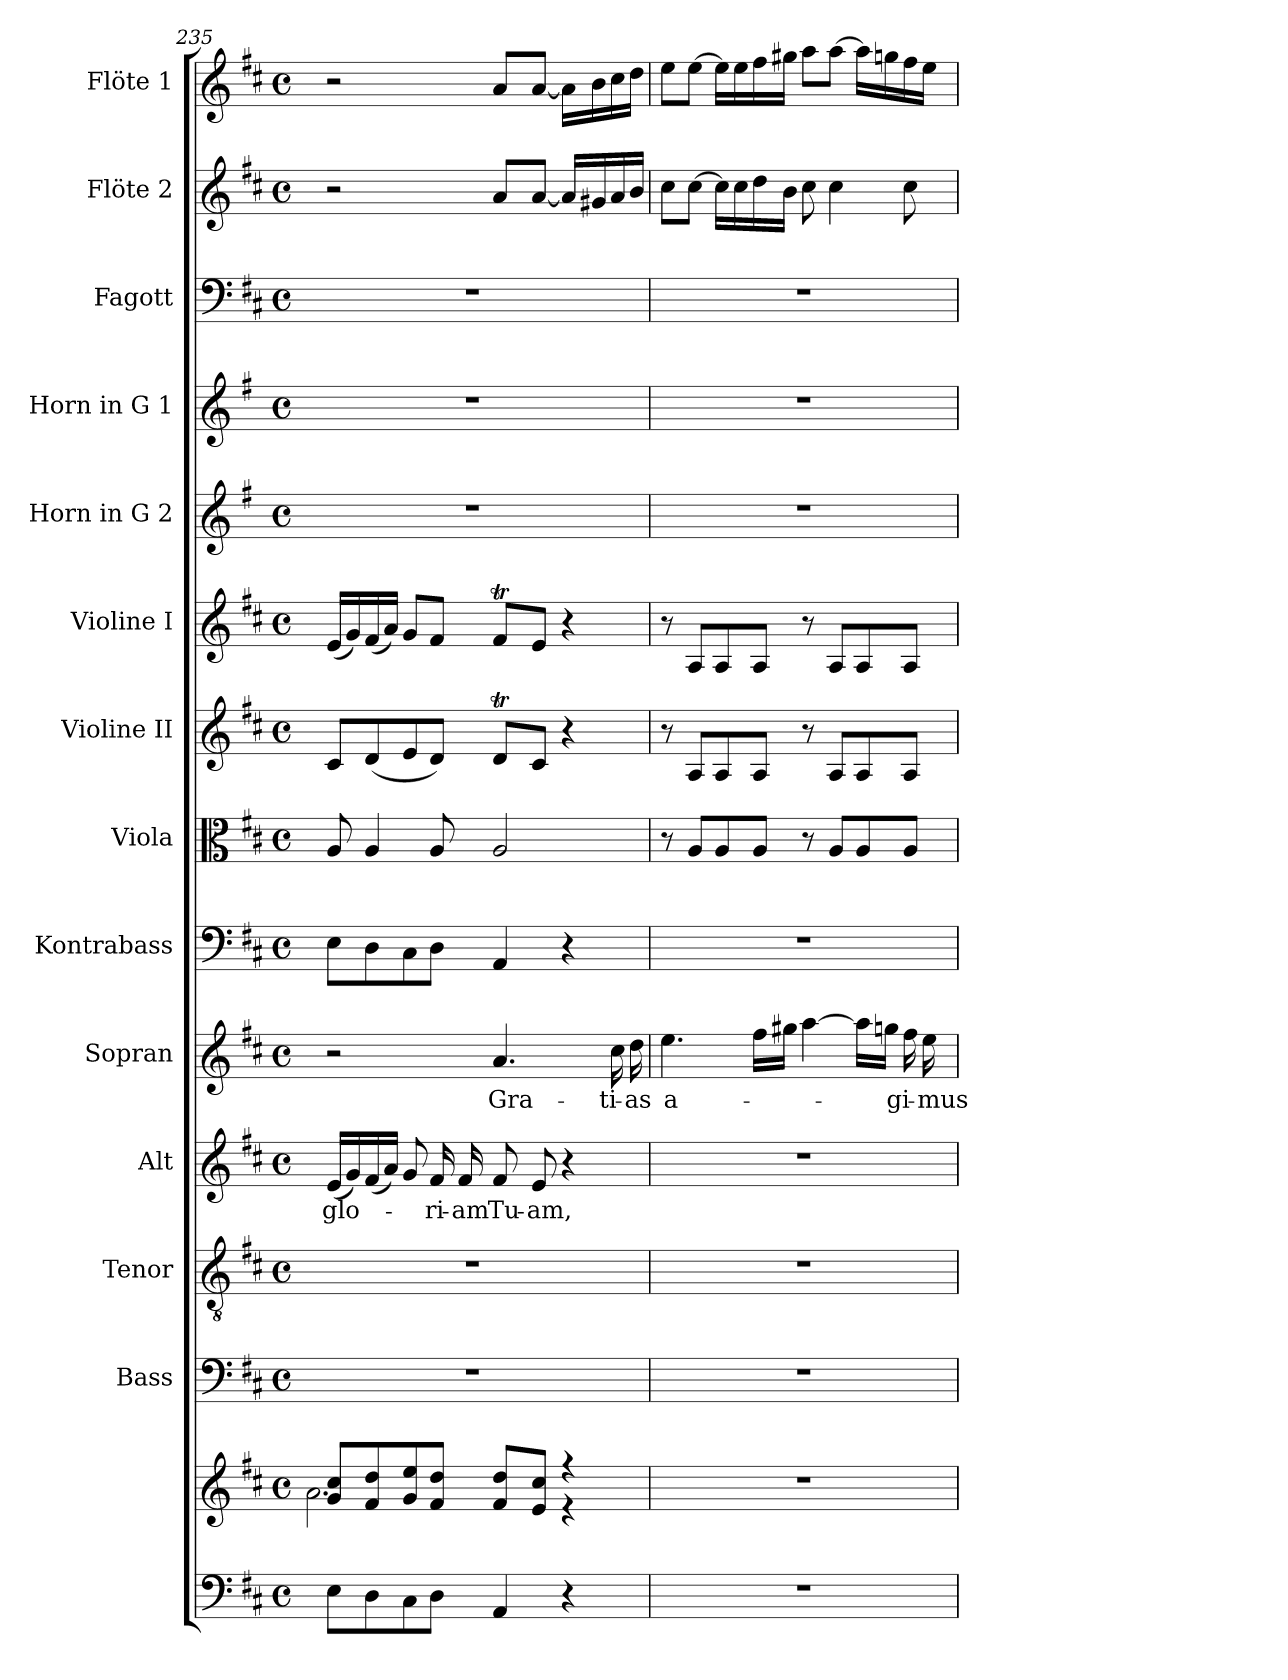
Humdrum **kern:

**kern	**kern	**kern	**kern	**kern	**text	**kern	**text	**kern	**kern	**kern	**kern	**kern	**kern	**kern	**kern	**kern
*part14	*part14	*part13	*part12	*part11	*part11	*part10	*part10	*part9	*part8	*part7	*part6	*part5	*part4	*part3	*part2	*part1
*staff15	*staff14	*staff13	*staff12	*staff11	*staff11	*staff10	*staff10	*staff9	*staff8	*staff7	*staff6	*staff5	*staff4	*staff3	*staff2	*staff1
*	*	*I"Bass	*I"Tenor	*I"Alt	*	*I"Sopran	*	*I"Kontrabass	*I"Viola	*I"Violine II	*I"Violine I	*I"Horn in G 2	*I"Horn in G 1	*I"Fagott	*I"Flöte 2	*I"Flöte 1
*	*	*I'B.	*I'T.	*I'A.	*	*I'S.	*	*I'Kb.	*I'Vla.	*I'Vl. II	*I'Vl. I	*	*	*I'Fg.	*I'Fl. 2	*I'Fl. 1
!!LO:PB:g=z
*clefF4	*clefG2	*clefF4	*clefGv2	*clefG2	*	*clefG2	*	*clefF4	*clefC3	*clefG2	*clefG2	*clefG2	*clefG2	*clefF4	*clefG2	*clefG2
*	*	*	*	*	*	*	*	*ITrd7c12	*	*	*	*ITrd3c5	*ITrd3c5	*	*	*
*k[f#c#]	*k[f#c#]	*k[f#c#]	*k[f#c#]	*k[f#c#]	*	*k[f#c#]	*	*k[f#c#]	*k[f#c#]	*k[f#c#]	*k[f#c#]	*k[f#c#]	*k[f#c#]	*k[f#c#]	*k[f#c#]	*k[f#c#]
*D:	*D:	*D:	*D:	*D:	*	*D:	*	*D:	*D:	*D:	*D:	*D:	*D:	*D:	*D:	*D:
*M4/4	*M4/4	*M4/4	*M4/4	*M4/4	*	*M4/4	*	*M4/4	*M4/4	*M4/4	*M4/4	*M4/4	*M4/4	*M4/4	*M4/4	*M4/4
*met(c)	*met(c)	*met(c)	*met(c)	*met(c)	*	*met(c)	*	*met(c)	*met(c)	*met(c)	*met(c)	*met(c)	*met(c)	*met(c)	*met(c)	*met(c)
=235	=235	=235	=235	=235	=235	=235	=235	=235	=235	=235	=235	=235	=235	=235	=235	=235
*	*^	*	*	*	*	*	*	*	*	*	*	*	*	*	*	*
!	!	!	!	!	!	!LO:LY:b	!	!	!	!	!	!	!	!	!	!	!
8E\L	8g/ 8cc#/L	2.a\	1r	1r	(<16e/LL	glo-	2r	.	8EE\L	8A/	8c#/L	(<16e/LL	1r	1r	1r	2r	2r
.	.	.	.	.	16g/)	.	.	.	.	.	.	16g/)	.	.	.	.	.
8D\	8f#/ 8dd/	.	.	.	(<16f#/	.	.	.	8DD\	4A/	(<8d/	(<16f#/	.	.	.	.	.
.	.	.	.	.	16a/JJ)	.	.	.	.	.	.	16a/JJ)	.	.	.	.	.
8C#\	8g/ 8ee/	.	.	.	8g/	.	.	.	8CC#\	.	8e/	8g/L	.	.	.	.	.
!	!	!	!	!	!	!LO:LY:b	!	!	!	!	!	!	!	!	!	!	!
8D\J	8f#/ 8dd/J	.	.	.	16f#/	-ri-	.	.	8DD\J	8A/	8d/J)	8f#/J	.	.	.	.	.
!	!	!	!	!	!	!LO:LY:b	!	!	!	!	!	!	!	!	!	!	!
.	.	.	.	.	16f#/	-am	.	.	.	.	.	.	.	.	.	.	.
!	!	!	!	!	!	!LO:LY:b	!	!LO:LY:b	!	!	!	!	!	!	!	!	!
4AA/	8f#/ 8dd/L	.	.	.	8f#/	Tu-	4.a/	Gra-	4AAA/	2A/	8dT/L	8f#t/L	.	.	.	8a/L	8a/L
!	!	!	!	!	!	!LO:LY:b	!	!	!	!	!	!	!	!	!	!	!
.	8e/ 8cc#/J	.	.	.	8e/	-am,	.	.	.	.	8c#/J	8e/J	.	.	.	[8a/J	[8a/J
4r	4r	4r	.	.	4r	.	.	.	4r	.	4r	4r	.	.	.	16a/LL]	16a\LL]
.	.	.	.	.	.	.	.	.	.	.	.	.	.	.	.	16g#X/	16b\
!	!	!	!	!	!	!	!	!LO:LY:b	!	!	!	!	!	!	!	!	!
.	.	.	.	.	.	.	16cc#\	-ti-	.	.	.	.	.	.	.	16a/	16cc#\
!	!	!	!	!	!	!	!	!LO:LY:b	!	!	!	!	!	!	!	!	!
.	.	.	.	.	.	.	16dd\	-as	.	.	.	.	.	.	.	16b/JJ	16dd\JJ
*	*v	*v	*	*	*	*	*	*	*	*	*	*	*	*	*	*	*
=236	=236	=236	=236	=236	=236	=236	=236	=236	=236	=236	=236	=236	=236	=236	=236	=236
!	!	!	!	!	!	!	!LO:LY:b	!	!	!	!	!	!	!	!	!
1r	1r	1r	1r	1r	.	4.ee\	a-	1r	8r	8r	8r	1r	1r	1r	8cc#\L	8ee\L
.	.	.	.	.	.	.	.	.	8A/L	8A/L	8A/L	.	.	.	[8cc#\J	[8ee\J
.	.	.	.	.	.	.	.	.	8A/	8A/	8A/	.	.	.	16cc#\LL]	16ee\LL]
.	.	.	.	.	.	.	.	.	.	.	.	.	.	.	16cc#\	16ee\
.	.	.	.	.	.	16ff#\LL	.	.	8A/J	8A/J	8A/J	.	.	.	16dd\	16ff#\
.	.	.	.	.	.	16gg#X\JJ	.	.	.	.	.	.	.	.	16b\JJ	16gg#X\JJ
.	.	.	.	.	.	[4aa\	.	.	8r	8r	8r	.	.	.	8cc#\	8aa\L
.	.	.	.	.	.	.	.	.	8A/L	8A/L	8A/L	.	.	.	4cc#\	[8aa\J
.	.	.	.	.	.	16aa\LL]	.	.	8A/	8A/	8A/	.	.	.	.	16aa\LL]
.	.	.	.	.	.	16ggn\JJ	.	.	.	.	.	.	.	.	.	16ggn\
!	!	!	!	!	!	!	!LO:LY:b	!	!	!	!	!	!	!	!	!
.	.	.	.	.	.	16ff#\	-gi-	.	8A/J	8A/J	8A/J	.	.	.	8cc#\	16ff#\
!	!	!	!	!	!	!	!LO:LY:b	!	!	!	!	!	!	!	!	!
.	.	.	.	.	.	16ee\	-mus	.	.	.	.	.	.	.	.	16ee\JJ
=	=	=	=	=	=	=	=	=	=	=	=	=	=	=	=	=
*-	*-	*-	*-	*-	*-	*-	*-	*-	*-	*-	*-	*-	*-	*-	*-	*-
